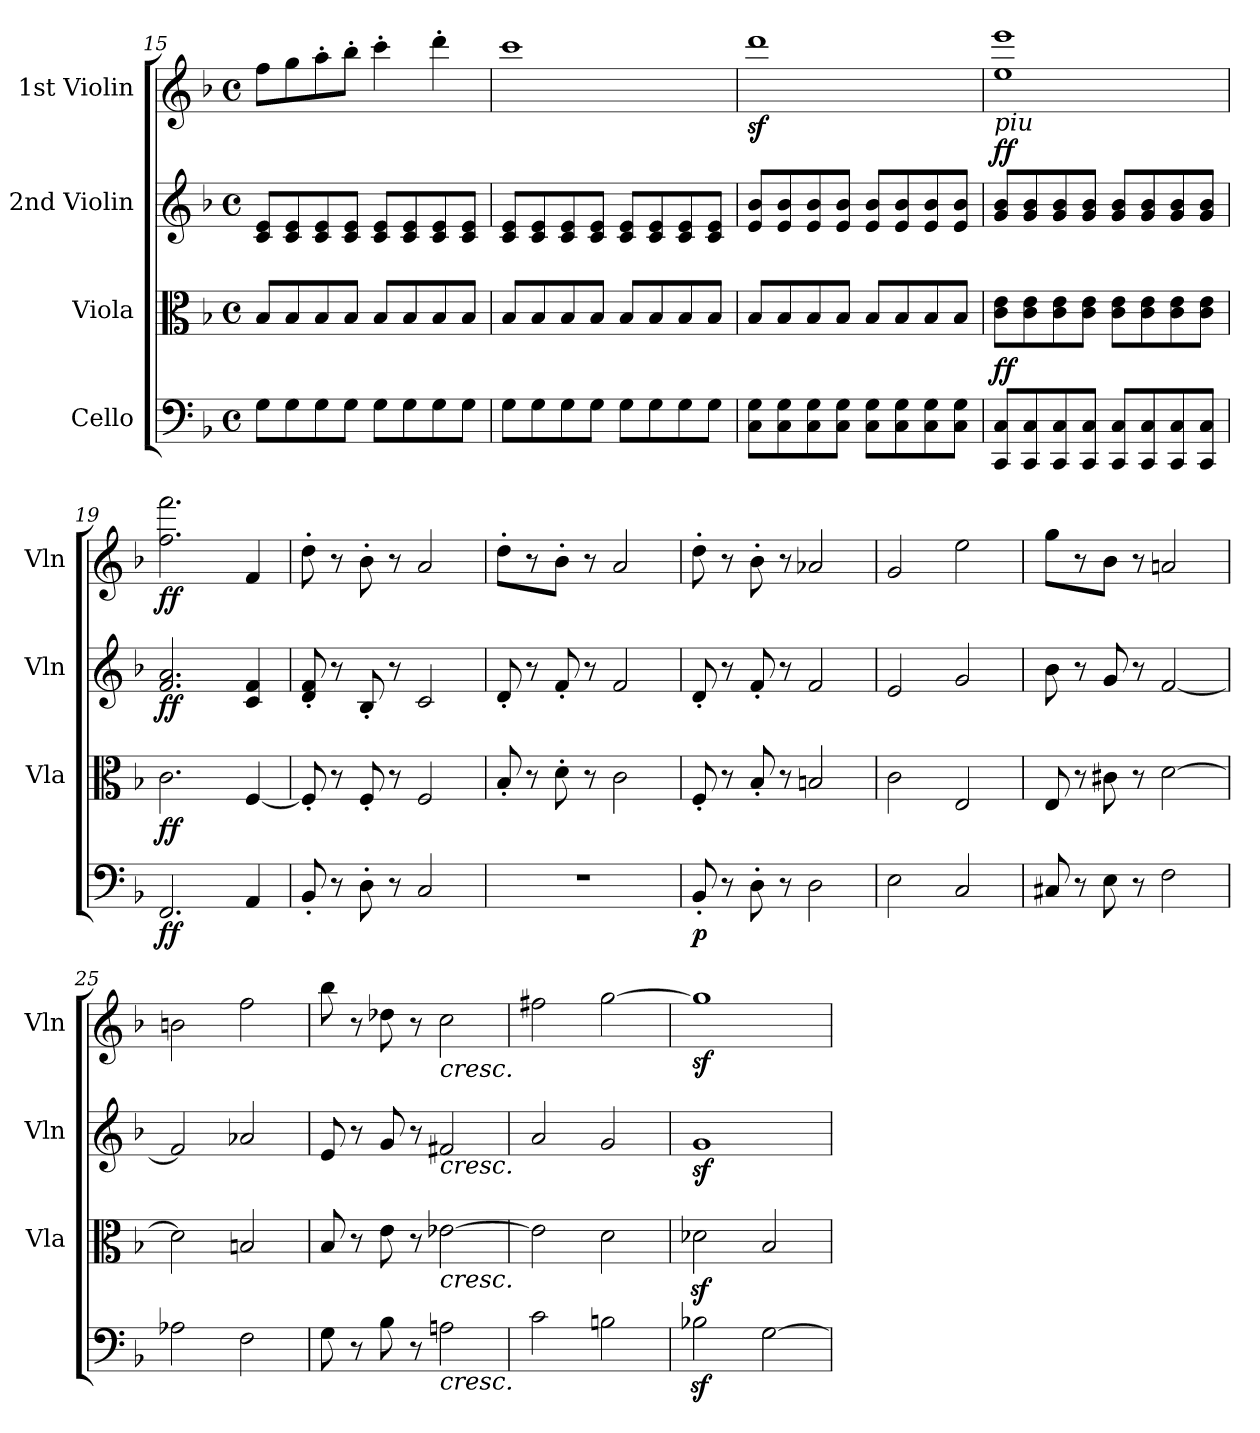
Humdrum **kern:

**kern	**dynam	**kern	**dynam	**kern	**dynam	**kern	**dynam
*part4	*part4	*part3	*part3	*part2	*part2	*part1	*part1
*staff4	*staff4	*staff3	*staff3	*staff2	*staff2	*staff1	*staff1
*I"Cello	*	*I"Viola	*	*I"2nd Violin	*	*I"1st Violin	*
*	*	*I'Vla	*	*I'Vln	*	*I'Vln	*
*clefF4	*	*clefC3	*	*clefG2	*	*clefG2	*
*k[b-]	*	*k[b-]	*	*k[b-]	*	*k[b-]	*
*M4/4	*	*M4/4	*	*M4/4	*	*M4/4	*
*met(c)	*	*met(c)	*	*met(c)	*	*met(c)	*
=15	=15	=15	=15	=15	=15	=15	=15
8G\L	.	8B-/L	.	8c/ 8e/L	.	8ff\L	.
8G\	.	8B-/	.	8c/ 8e/	.	8gg\	.
8G\	.	8B-/	.	8c/ 8e/	.	8aa'\	.
8G\J	.	8B-/J	.	8c/ 8e/J	.	8bb-'\J	.
8G\L	.	8B-/L	.	8c/ 8e/L	.	4ccc'\	.
8G\	.	8B-/	.	8c/ 8e/	.	.	.
8G\	.	8B-/	.	8c/ 8e/	.	4ddd'\	.
8G\J	.	8B-/J	.	8c/ 8e/J	.	.	.
=16	=16	=16	=16	=16	=16	=16	=16
8G\L	.	8B-/L	.	8c/ 8e/L	.	1ccc	.
8G\	.	8B-/	.	8c/ 8e/	.	.	.
8G\	.	8B-/	.	8c/ 8e/	.	.	.
8G\J	.	8B-/J	.	8c/ 8e/J	.	.	.
8G\L	.	8B-/L	.	8c/ 8e/L	.	.	.
8G\	.	8B-/	.	8c/ 8e/	.	.	.
8G\	.	8B-/	.	8c/ 8e/	.	.	.
8G\J	.	8B-/J	.	8c/ 8e/J	.	.	.
=17	=17	=17	=17	=17	=17	=17	=17
8C\ 8G\L	.	8B-/L	.	8e/ 8b-/L	.	1dddz<	.
8C\ 8G\	.	8B-/	.	8e/ 8b-/	.	.	.
8C\ 8G\	.	8B-/	.	8e/ 8b-/	.	.	.
8C\ 8G\J	.	8B-/J	.	8e/ 8b-/J	.	.	.
8C\ 8G\L	.	8B-/L	.	8e/ 8b-/L	.	.	.
8C\ 8G\	.	8B-/	.	8e/ 8b-/	.	.	.
8C\ 8G\	.	8B-/	.	8e/ 8b-/	.	.	.
8C\ 8G\J	.	8B-/J	.	8e/ 8b-/J	.	.	.
=18	=18	=18	=18	=18	=18	=18	=18
!	!	!	!	!	!	!LO:TX:b:i:t=piu	!
!	!LO:DY:b	!	!	!	!	!	!
!	!LO:DY:n=1:a	!	!	!	!LO:DY:a	!	!
!	!	!	!	!	!LO:DY:n=1:b	!	!
8CC/ 8C/L	f f	8c\ 8e\L	.	8g/ 8b-/L	f f	1ee 1eee	.
8CC/ 8C/	.	8c\ 8e\	.	8g/ 8b-/	.	.	.
8CC/ 8C/	.	8c\ 8e\	.	8g/ 8b-/	.	.	.
8CC/ 8C/J	.	8c\ 8e\J	.	8g/ 8b-/J	.	.	.
8CC/ 8C/L	.	8c\ 8e\L	.	8g/ 8b-/L	.	.	.
8CC/ 8C/	.	8c\ 8e\	.	8g/ 8b-/	.	.	.
8CC/ 8C/	.	8c\ 8e\	.	8g/ 8b-/	.	.	.
8CC/ 8C/J	.	8c\ 8e\J	.	8g/ 8b-/J	.	.	.
=19	=19	=19	=19	=19	=19	=19	=19
!	!LO:DY:b	!	!LO:DY:b	!	!LO:DY:b	!	!LO:DY:b
2.FF/	ff	2.c\	ff	2.f/ 2.a/	ff	2.ff\ 2.fff\	ff
4AA/	.	[4F/	.	4c/ 4f/	.	4f/	.
=20	=20	=20	=20	=20	=20	=20	=20
8BB-'/	.	8F'/]	.	8d/' 8f/'	.	8dd'\	.
8r	.	8r	.	8r	.	8r	.
8D'\	.	8F'/	.	8B-'/	.	8b-'\	.
8r	.	8r	.	8r	.	8r	.
2C/	.	2F/	.	2c/	.	2a/	.
=21	=21	=21	=21	=21	=21	=21	=21
1r	.	8B-'/	.	8d'/	.	8dd'\L	.
.	.	8r	.	8r	.	8r	.
.	.	8d'\	.	8f'/	.	8b-'\J	.
.	.	8r	.	8r	.	8r	.
.	.	2c\	.	2f/	.	2a/	.
=22	=22	=22	=22	=22	=22	=22	=22
!	!LO:DY:b	!	!	!	!	!	!
8BB-'/	p	8F'/	.	8d'/	.	8dd'\	.
8r	.	8r	.	8r	.	8r	.
8D'\	.	8B-'/	.	8f'/	.	8b-'\	.
8r	.	8r	.	8r	.	8r	.
2D\	.	2Bn/	.	2f/	.	2a-X/	.
=23	=23	=23	=23	=23	=23	=23	=23
2E\	.	2c\	.	2e/	.	2g/	.
2C/	.	2E/	.	2g/	.	2ee\	.
=24	=24	=24	=24	=24	=24	=24	=24
8C#X/	.	8E/	.	8b-\	.	8gg\L	.
8r	.	8r	.	8r	.	8r	.
8E\	.	8c#X\	.	8g/	.	8b-\J	.
8r	.	8r	.	8r	.	8r	.
2F\	.	[2d\	.	[2f/	.	2an/	.
=25	=25	=25	=25	=25	=25	=25	=25
2A-X\	.	2d\]	.	2f/]	.	2bn\	.
2F\	.	2Bn/	.	2a-X/	.	2ff\	.
=26	=26	=26	=26	=26	=26	=26	=26
8G\	.	8B-/	.	8e/	.	8bb-\	.
8r	.	8r	.	8r	.	8r	.
8B-\	.	8e\	.	8g/	.	8dd-X\	.
8r	.	8r	.	8r	.	8r	.
!	!	!	!	!	!	!LO:TX:b:i:t=cresc.	!
!	!	!	!	!LO:TX:b:i:t=cresc.	!	!	!
!	!	!LO:TX:b:i:t=cresc.	!	!	!	!	!
!LO:TX:b:i:t=cresc.	!	!	!	!	!	!	!
2An\	.	[2e-X\	.	2f#X/	.	2cc\	.
=27	=27	=27	=27	=27	=27	=27	=27
2c\	.	2e-\]	.	2a/	.	2ff#X\	.
2Bn\	.	2d\	.	2g/	.	[2gg\	.
=28	=28	=28	=28	=28	=28	=28	=28
2B-Xz<\	.	2d-Xz<\	.	1gz<	.	1ggz<]	.
[2G\	.	2B-/	.	.	.	.	.
=	=	=	=	=	=	=	=
*-	*-	*-	*-	*-	*-	*-	*-
